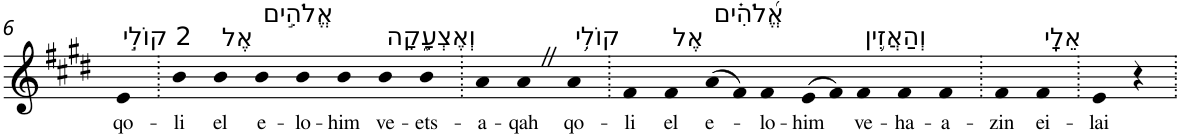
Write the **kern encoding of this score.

**kern	**text
*part1	*part1
*staff1	*staff1
*I"Piano	*
*I'Pno	*
!!LO:PB:g=z
*clefG2	*
*k[f#c#g#d#]	*
*E:	*
=6	=6
!LO:TX:a:t=2 קוֹלִ֣י	!
!	!LO:LY:b
4e	qo-
=7.	=7.
!	!LO:LY:b
4b	-li
!LO:TX:a:t=אֶל	!
!	!LO:LY:b
4b	el
!LO:TX:a:t=אֱלֹהִ֣ים	!
!	!LO:LY:b
4b	e-
!	!LO:LY:b
4b	-lo-
!	!LO:LY:b
4b	-him
!LO:TX:a:t=וְאֶצְעָ֑קָה	!
!	!LO:LY:b
4b	ve-
!	!LO:LY:b
4b	-ets-
=8.	=8.
!	!LO:LY:b
4a	-a-
!	!LO:LY:b
4aZ	-qah
!LO:TX:a:t=קוֹלִ֥י	!
!	!LO:LY:b
4a	qo-
=9.	=9.
!	!LO:LY:b
4f#	-li
!LO:TX:a:t=אֶל	!
!	!LO:LY:b
4f#	el
!LO:TX:a:t=אֱ֝לֹהִ֗ים	!
!	!LO:LY:b
(>8a	e-
8f#)	.
!	!LO:LY:b
4f#	-lo-
!	!LO:LY:b
(>8e	-him
8f#)	.
!LO:TX:a:t=וְהַאֲזִ֥ין	!
!	!LO:LY:b
4f#	ve-
!	!LO:LY:b
4f#	-ha-
!	!LO:LY:b
4f#	-a-
=10.	=10.
!	!LO:LY:b
4f#	-zin
!LO:TX:a:t=אֵלָֽי	!
!	!LO:LY:b
4f#	ei-
=11.	=11.
!	!LO:LY:b
4e	-lai
4r	.
=.	=.
*-	*-
